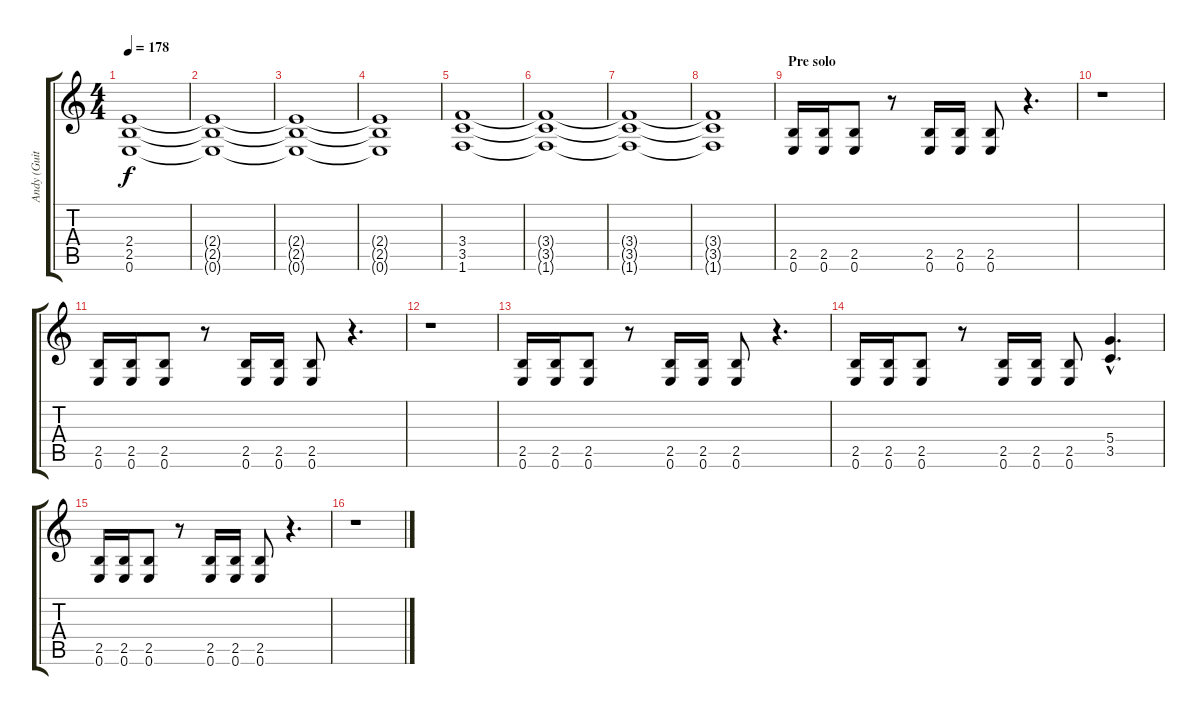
\track ("Andy (Guitar)" "Andy (Guit") {instrument overdrivenguitar}
\staff {score tabs}
\tuning (E4 B3 G3 D3 A2 E2) {hide}
\ts (4 4)
\tempo 178
\clef g2
\ks c
(2.4 2.5 0.6).1{dy f} |
(2.4{t} 2.5{t} 0.6{t}).1 |
(2.4{t} 2.5{t} 0.6{t}).1 |
(2.4{t} 2.5{t} 0.6{t}).1 |
(3.4 3.5 1.6).1 |
(3.4{t} 3.5{t} 1.6{t}).1 |
(3.4{t} 3.5{t} 1.6{t}).1 |
(3.4{t} 3.5{t} 1.6{t}).1 |
\section ("" "Pre solo")
(2.5 0.6).16 (2.5 0.6).16 (2.5 0.6).8 r.8 (2.5 0.6).16 (2.5 0.6).16 (2.5 0.6).8 r.4{d} |
r.1 |
(2.5 0.6).16 (2.5 0.6).16 (2.5 0.6).8 r.8 (2.5 0.6).16 (2.5 0.6).16 (2.5 0.6).8 r.4{d} |
r.1 |
(2.5 0.6).16 (2.5 0.6).16 (2.5 0.6).8 r.8 (2.5 0.6).16 (2.5 0.6).16 (2.5 0.6).8 r.4{d} |
(2.5 0.6).16 (2.5 0.6).16 (2.5 0.6).8 r.8 (2.5 0.6).16 (2.5 0.6).16 (2.5 0.6).8 (5.4{hac} 3.5{hac}).4{d} |
(2.5 0.6).16 (2.5 0.6).16 (2.5 0.6).8 r.8 (2.5 0.6).16 (2.5 0.6).16 (2.5 0.6).8 r.4{d} |
r.1
